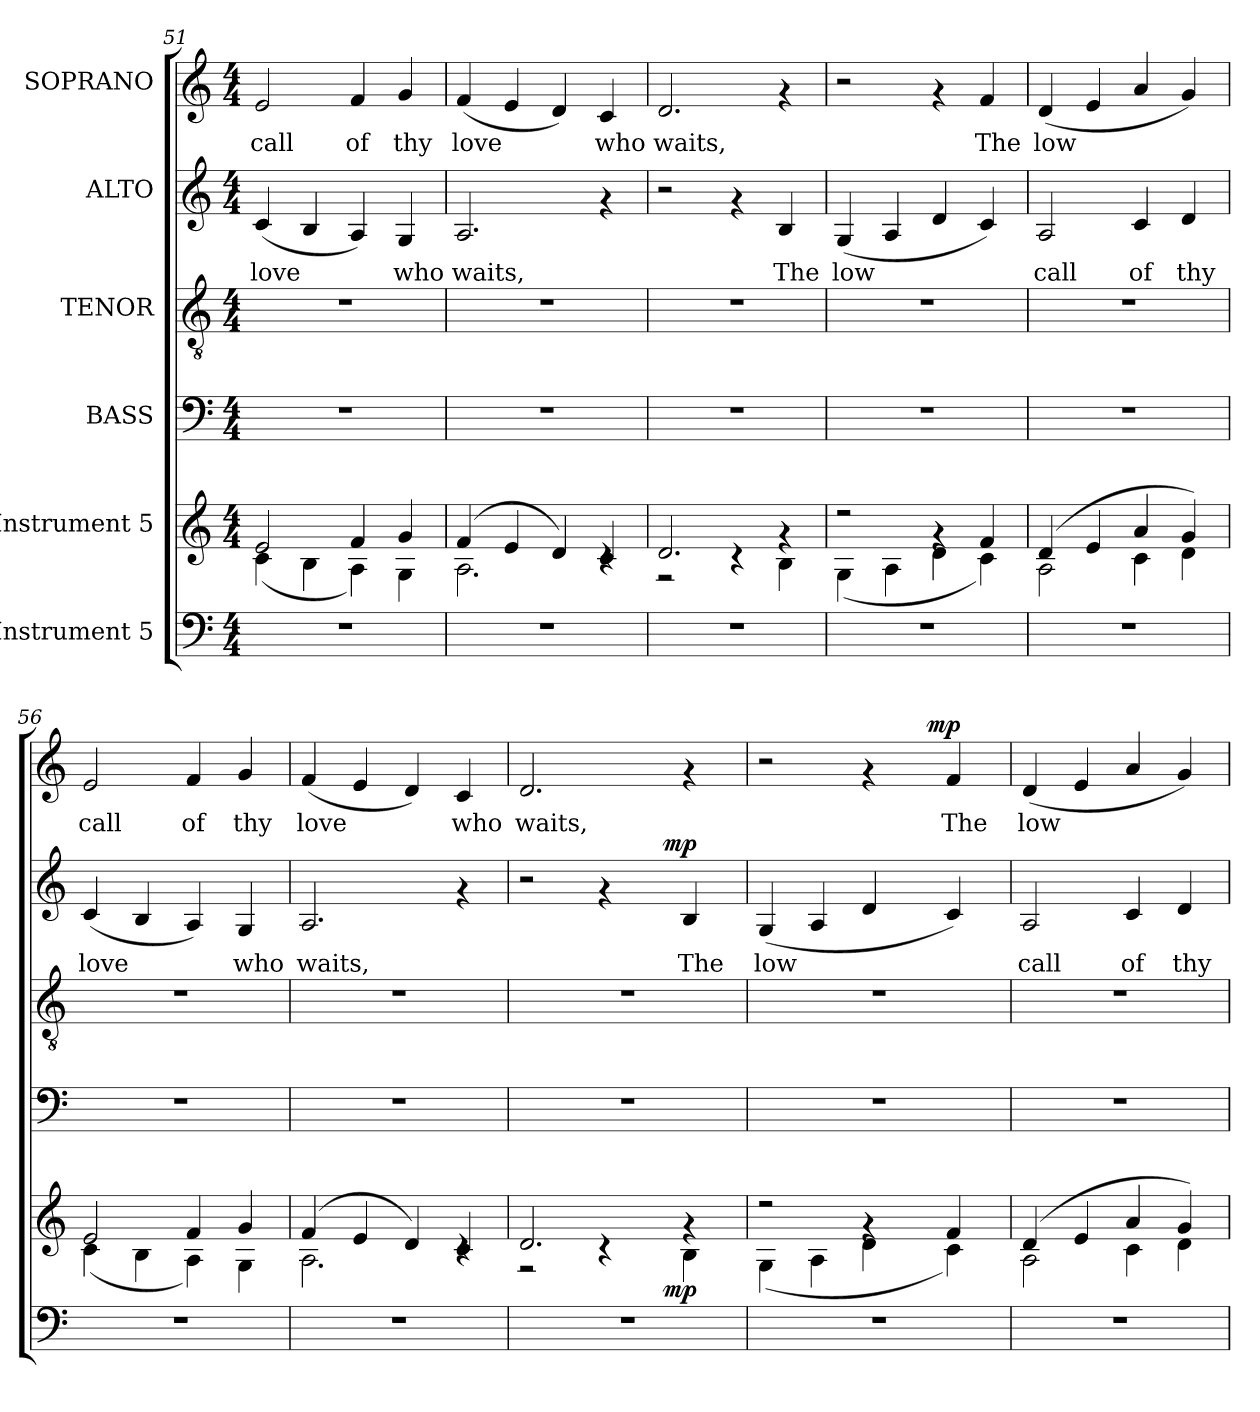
**kern	**kern	**dynam	**kern	**kern	**kern	**text	**dynam	**kern	**text	**dynam
*part6	*part5	*part5	*part4	*part3	*part2	*part2	*part2	*part1	*part1	*part1
*staff6	*staff5	*staff5	*staff4	*staff3	*staff2	*staff2	*staff2	*staff1	*staff1	*staff1
*I"Instrument 5	*I"Instrument 5	*	*I"BASS	*I"TENOR	*I"ALTO	*	*	*I"SOPRANO	*	*
*clefF4	*clefG2	*	*clefF4	*clefGv2	*clefG2	*	*	*clefG2	*	*
*k[]	*k[]	*	*k[]	*k[]	*k[]	*	*	*k[]	*	*
*C:	*C:	*	*C:	*C:	*C:	*	*	*C:	*	*
*M4/4	*M4/4	*	*M4/4	*M4/4	*M4/4	*	*	*M4/4	*	*
=51	=51	=51	=51	=51	=51	=51	=51	=51	=51	=51
*^	*^	*	*	*	*	*	*	*	*	*
*	*^	*	*	*	*	*	*	*	*	*	*	*
!	!	!	!	!	!	!	!	!	!LO:LY:b:cj	!	!	!LO:LY:b:cj	!
1r	1r	1r	2e/	(<4c\	.	1r	1r	(<4c/	love	.	2e/	call	.
!	!	!	!	!	!	!	!	!	!LO:LY:b:cj	!	!	!	!
.	.	.	.	4B\	.	.	.	4B/	.	.	.	.	.
!	!	!	!	!	!	!	!	!	!LO:LY:b:cj	!	!	!LO:LY:b:cj	!
.	.	.	4f/	4A\)	.	.	.	4A/)	.	.	4f/	of	.
!	!	!	!	!	!	!	!	!	!LO:LY:b:cj	!	!	!LO:LY:b:cj	!
.	.	.	4g/	4G\	.	.	.	4G/	who	.	4g/	thy	.
=52	=52	=52	=52	=52	=52	=52	=52	=52	=52	=52	=52	=52	=52
!	!	!	!	!	!	!	!	!	!LO:LY:b:cj	!	!	!LO:LY:b:cj	!
1r	1r	1r	(>4f/	2.A\	.	1r	1r	2.A/	waits,	.	(<4f/	love	.
!	!	!	!	!	!	!	!	!	!	!	!	!LO:LY:b:cj	!
.	.	.	4e/	.	.	.	.	.	.	.	4e/	.	.
!	!	!	!	!	!	!	!	!	!	!	!	!LO:LY:b:cj	!
.	.	.	4d/)	.	.	.	.	.	.	.	4d/)	.	.
!	!	!	!	!	!	!	!	!	!	!	!	!LO:LY:b:cj	!
.	.	.	4c/	4rc	.	.	.	4rf	.	.	4c/	who	.
!!LO:LB:g=z
=53	=53	=53	=53	=53	=53	=53	=53	=53	=53	=53	=53	=53	=53
!	!	!	!	!	!	!	!	!	!	!	!	!LO:LY:b:cj	!
1r	1r	1r	2.d/	2r	.	1r	1r	2r	.	.	2.d/	waits,	.
.	.	.	.	4rc	.	.	.	4rf	.	.	.	.	.
!	!	!	!	!	!	!	!	!	!LO:LY:b:cj	!	!	!	!
.	.	.	4rg	4B\	.	.	.	4B/	The	.	4rf	.	.
=54	=54	=54	=54	=54	=54	=54	=54	=54	=54	=54	=54	=54	=54
!	!	!	!	!	!	!	!	!	!LO:LY:b:cj	!	!	!	!
1r	1r	1r	2r	(<4G\	.	1r	1r	(<4G/	low	.	2r	.	.
!	!	!	!	!	!	!	!	!	!LO:LY:b:cj	!	!	!	!
.	.	.	.	4A\	.	.	.	4A/	.	.	.	.	.
!	!	!	!	!	!	!	!	!	!LO:LY:b:cj	!	!	!	!
.	.	.	4rg	4d\	.	.	.	4d/	.	.	4rf	.	.
!	!	!	!	!	!	!	!	!	!LO:LY:b:cj	!	!	!LO:LY:b:cj	!
.	.	.	4f/	4c\)	.	.	.	4c/)	.	.	4f/	The	.
=55	=55	=55	=55	=55	=55	=55	=55	=55	=55	=55	=55	=55	=55
!	!	!	!	!	!	!	!	!	!LO:LY:b:cj	!	!	!LO:LY:b:cj	!
1r	1r	1r	(>4d/	2A\	.	1r	1r	2A/	call	.	(<4d/	low	.
!	!	!	!	!	!	!	!	!	!	!	!	!LO:LY:b:cj	!
.	.	.	4e/	.	.	.	.	.	.	.	4e/	.	.
!	!	!	!	!	!	!	!	!	!LO:LY:b:cj	!	!	!LO:LY:b:cj	!
.	.	.	4a/	4c\	.	.	.	4c/	of	.	4a/	.	.
!	!	!	!	!	!	!	!	!	!LO:LY:b:cj	!	!	!LO:LY:b:cj	!
.	.	.	4g/)	4d\	.	.	.	4d/	thy	.	4g/)	.	.
=56	=56	=56	=56	=56	=56	=56	=56	=56	=56	=56	=56	=56	=56
!	!	!	!	!	!	!	!	!	!LO:LY:b:cj	!	!	!LO:LY:b:cj	!
1r	1r	1r	2e/	(<4c\	.	1r	1r	(<4c/	love	.	2e/	call	.
!	!	!	!	!	!	!	!	!	!LO:LY:b:cj	!	!	!	!
.	.	.	.	4B\	.	.	.	4B/	.	.	.	.	.
!	!	!	!	!	!	!	!	!	!LO:LY:b:cj	!	!	!LO:LY:b:cj	!
.	.	.	4f/	4A\)	.	.	.	4A/)	.	.	4f/	of	.
!	!	!	!	!	!	!	!	!	!LO:LY:b:cj	!	!	!LO:LY:b:cj	!
.	.	.	4g/	4G\	.	.	.	4G/	who	.	4g/	thy	.
=57	=57	=57	=57	=57	=57	=57	=57	=57	=57	=57	=57	=57	=57
!	!	!	!	!	!	!	!	!	!LO:LY:b:cj	!	!	!LO:LY:b:cj	!
1r	1r	1r	(>4f/	2.A\	.	1r	1r	2.A/	waits,	.	(<4f/	love	.
!	!	!	!	!	!	!	!	!	!	!	!	!LO:LY:b:cj	!
.	.	.	4e/	.	.	.	.	.	.	.	4e/	.	.
!	!	!	!	!	!	!	!	!	!	!	!	!LO:LY:b:cj	!
.	.	.	4d/)	.	.	.	.	.	.	.	4d/)	.	.
!	!	!	!	!	!	!	!	!	!	!	!	!LO:LY:b:cj	!
.	.	.	4c/	4rc	.	.	.	4rf	.	.	4c/	who	.
=58	=58	=58	=58	=58	=58	=58	=58	=58	=58	=58	=58	=58	=58
!	!	!	!	!	!	!	!	!	!	!	!	!LO:LY:b:cj	!
*	*	*	*	*^	*	*	*	*^	*	*	*	*	*
1r	1r	1r	2.d/	2r	2ryy	.	1r	1r	2r	2ryy	.	.	2.d/	waits,	.
.	.	.	.	4rc	8ryy	.	.	.	4rf	8ryy	.	.	.	.	.
.	.	.	.	.	16ryy	.	.	.	.	16ryy	.	.	.	.	.
.	.	.	.	.	64ryy	.	.	.	.	64ryy	.	.	.	.	.
!	!	!	!	!	!	!LO:DY:b	!	!	!	!	!	!LO:DY:a	!	!	!
.	.	.	.	.	4ryy	mp	.	.	.	4ryy	.	mp	.	.	.
!	!	!	!	!	!	!	!	!	!	!	!LO:LY:b:cj	!	!	!	!
.	.	.	4rg	4B\	.	.	.	.	4B/	.	The	.	4rf	.	.
.	.	.	.	.	32.ryy	.	.	.	.	32.ryy	.	.	.	.	.
=59	=59	=59	=59	=59	=59	=59	=59	=59	=59	=59	=59	=59	=59	=59	=59
!	!	!	!	!	!	!	!	!	!	!	!LO:LY:b:cj	!	!	!	!
*	*	*	*	*v	*v	*	*	*	*v	*v	*	*	*^	*	*
1r	1r	1r	2r	(<4G\	.	1r	1r	(<4G/	low	.	2r	2ryy	.	.
!	!	!	!	!	!	!	!	!	!LO:LY:b:cj	!	!	!	!	!
.	.	.	.	4A\	.	.	.	4A/	.	.	.	.	.	.
!	!	!	!	!	!	!	!	!	!LO:LY:b:cj	!	!	!	!	!
.	.	.	4rg	4d\	.	.	.	4d/	.	.	4rf	8ryy	.	.
.	.	.	.	.	.	.	.	.	.	.	.	16ryy	.	.
.	.	.	.	.	.	.	.	.	.	.	.	64ryy	.	.
!	!	!	!	!	!	!	!	!	!	!	!	!	!	!LO:DY:a
.	.	.	.	.	.	.	.	.	.	.	.	4ryy	.	mp
!	!	!	!	!	!	!	!	!	!LO:LY:b:cj	!	!	!	!LO:LY:b:cj	!
.	.	.	4f/	4c\)	.	.	.	4c/)	.	.	4f/	.	The	.
.	.	.	.	.	.	.	.	.	.	.	.	32.ryy	.	.
!!LO:PB:g=z
=60	=60	=60	=60	=60	=60	=60	=60	=60	=60	=60	=60	=60	=60	=60
!	!	!	!	!	!	!	!	!	!LO:LY:b:cj	!	!	!	!LO:LY:b:cj	!
*	*	*	*	*	*	*	*	*	*	*	*v	*v	*	*
1r	1r	1r	(>4d/	2A\	.	1r	1r	2A/	call	.	(<4d/	low	.
!	!	!	!	!	!	!	!	!	!	!	!	!LO:LY:b:cj	!
.	.	.	4e/	.	.	.	.	.	.	.	4e/	.	.
!	!	!	!	!	!	!	!	!	!LO:LY:b:cj	!	!	!LO:LY:b:cj	!
.	.	.	4a/	4c\	.	.	.	4c/	of	.	4a/	.	.
!	!	!	!	!	!	!	!	!	!LO:LY:b:cj	!	!	!LO:LY:b:cj	!
.	.	.	4g/)	4d\	.	.	.	4d/	thy	.	4g/)	.	.
*v	*v	*v	*	*	*	*	*	*	*	*	*	*	*
*	*v	*v	*	*	*	*	*	*	*	*	*
=	=	=	=	=	=	=	=	=	=	=
*-	*-	*-	*-	*-	*-	*-	*-	*-	*-	*-
